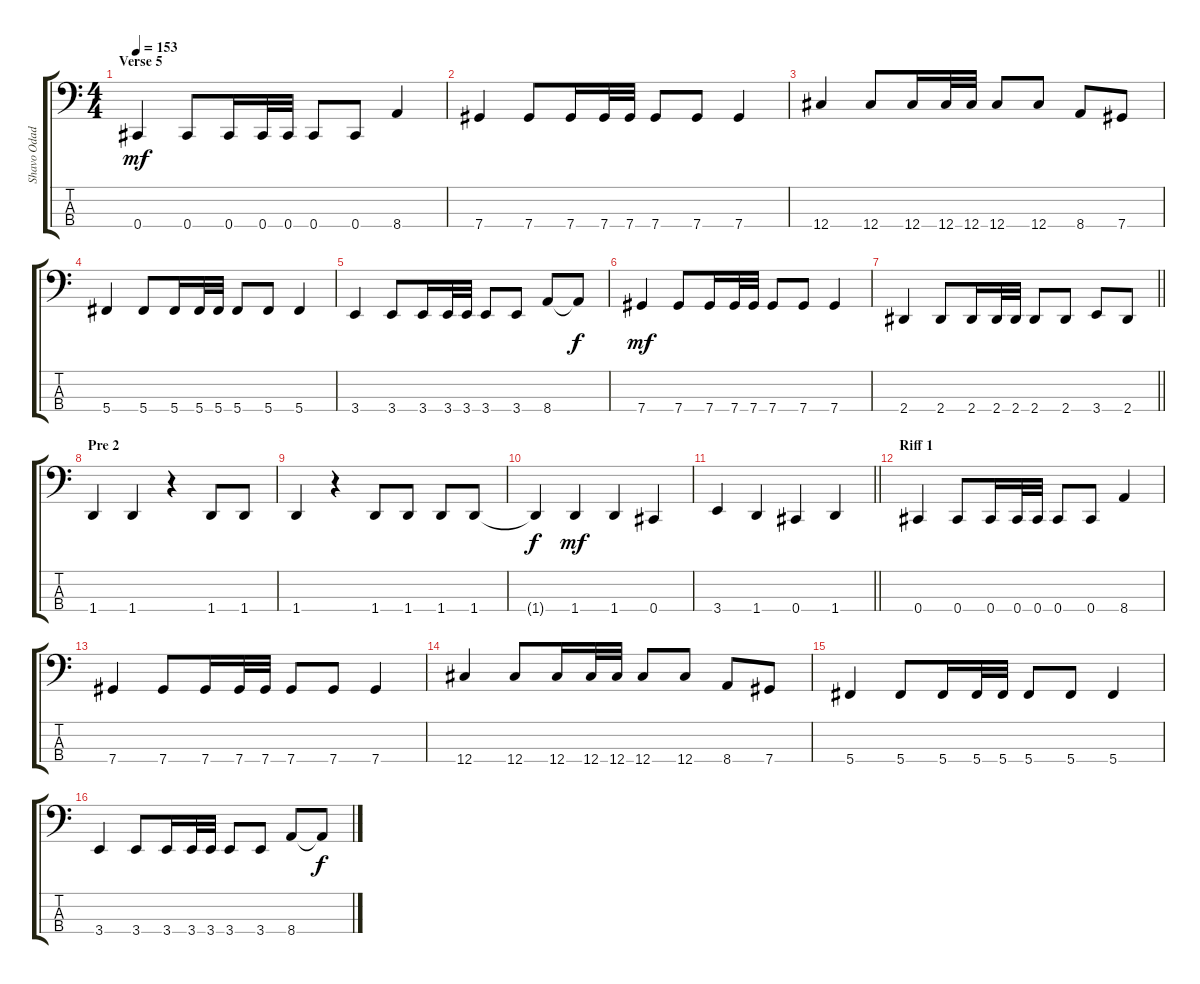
\track ("Shavo Odadjian" "Shavo Odad") {instrument electricbasspick}
\staff {score tabs}
\tuning (Gb2 Db2 Ab1 Db1) {hide}
\ts (4 4)
\section ("" "Verse 5")
\tempo 153
\clef f4
\ks c
0.4.4{dy mf} 0.4.8 0.4.16 0.4.32 0.4.32 0.4.8 0.4.8 8.4.4 |
7.4.4 7.4.8 7.4.16 7.4.32 7.4.32 7.4.8 7.4.8 7.4.4 |
12.4.4 12.4.8 12.4.16 12.4.32 12.4.32 12.4.8 12.4.8 8.4.8 7.4.8 |
5.4.4 5.4.8 5.4.16 5.4.32 5.4.32 5.4.8 5.4.8 5.4.4 |
3.4.4 3.4.8 3.4.16 3.4.32 3.4.32 3.4.8 3.4.8 8.4.8 8.4{t}.8{dy f} |
7.4.4{dy mf} 7.4.8 7.4.16 7.4.32 7.4.32 7.4.8 7.4.8 7.4.4 |
\barLineRight lightlight
2.4.4 2.4.8 2.4.16 2.4.32 2.4.32 2.4.8 2.4.8 3.4.8 2.4.8 |
\section ("" "Pre 2")
1.4.4 1.4.4 r.4 1.4.8 1.4.8 |
1.4.4 r.4 1.4.8 1.4.8 1.4.8 1.4.8 |
1.4{t}.4{dy f} 1.4.4{dy mf} 1.4.4 0.4.4 |
\barLineRight lightlight
3.4.4 1.4.4 0.4.4 1.4.4 |
\section ("" "Riff 1")
0.4.4 0.4.8 0.4.16 0.4.32 0.4.32 0.4.8 0.4.8 8.4.4 |
7.4.4 7.4.8 7.4.16 7.4.32 7.4.32 7.4.8 7.4.8 7.4.4 |
12.4.4 12.4.8 12.4.16 12.4.32 12.4.32 12.4.8 12.4.8 8.4.8 7.4.8 |
5.4.4 5.4.8 5.4.16 5.4.32 5.4.32 5.4.8 5.4.8 5.4.4 |
3.4.4 3.4.8 3.4.16 3.4.32 3.4.32 3.4.8 3.4.8 8.4.8 8.4{t}.8{dy f}
